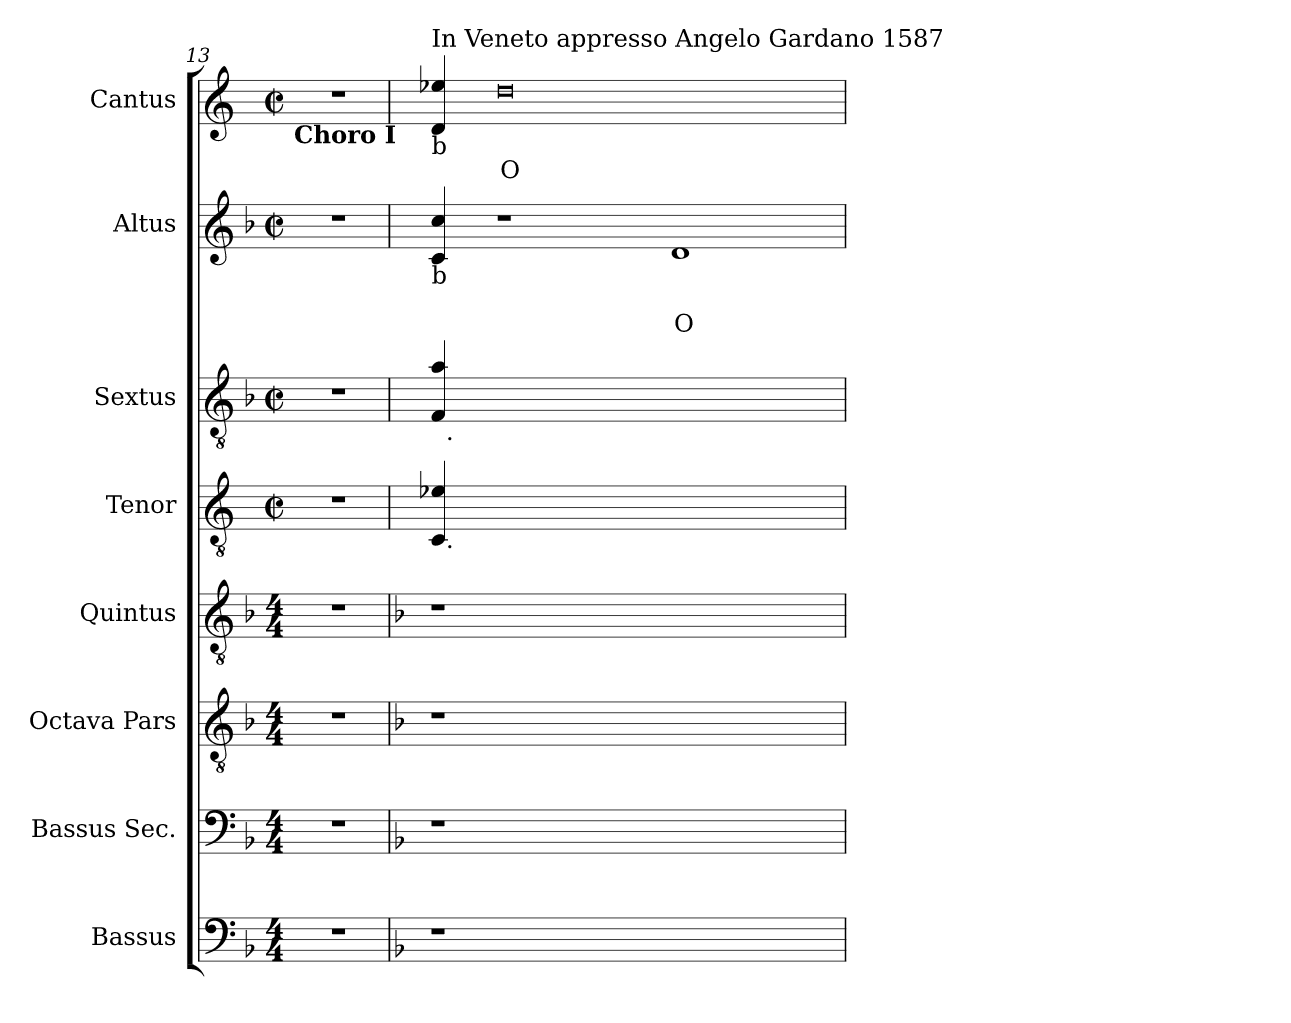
**kern	**kern	**kern	**kern	**kern	**kern	**kern	**text	**text	**kern	**text
*part8	*part7	*part6	*part5	*part4	*part3	*part2	*part2	*part2	*part1	*part1
*staff8	*staff7	*staff6	*staff5	*staff4	*staff3	*staff2	*staff2	*staff2	*staff1	*staff1
*I"Bassus	*I"Bassus Sec.	*I"Octava Pars	*I"Quintus	*I"Tenor	*I"Sextus	*I"Altus	*	*	*I"Cantus	*
*I'Bassus	*I'Bassus Sec.	*I'Octava Pars	*I'Quintus	*I'Tenor	*I'Sextus	*I'Altus	*	*	*I'Cantus	*
*clefF4	*clefF4	*clefGv2	*clefGv2	*clefGv2	*clefGv2	*clefG2	*	*	*clefG2	*
*	*	*	*	*ITrd-3c-5	*ITrd-3c-5	*ITrd-3c-5	*	*	*ITrd-3c-5	*
*k[b-]	*k[b-]	*k[b-]	*k[b-]	*k[b-]	*k[b-e-]	*k[b-e-]	*	*	*k[b-]	*
*F:	*F:	*F:	*F:	*F:	*B-:	*B-:	*	*	*F:	*
*M4/4	*M4/4	*M4/4	*M4/4	*M2/2	*M2/2	*M2/2	*	*	*M2/2	*
*	*	*	*	*met(c|)	*met(c|)	*met(c|)	*	*	*met(c|)	*
=13	=13	=13	=13	=13	=13	=13	=13	=13	=13	=13
!	!	!	!	!	!	!	!	!	!LO:TX:b:B:t=Choro I	!
1r	1r	1r	1r	1r	1r	1r	.	.	1r	.
!!LO:LB:g=z
=14	=14	=14	=14	=14	=14	=14	=14	=14	=14	=14
*	*	*	*	*	*k[b-]	*k[b-]	*	*	*	*
*	*	*	*	*	*F:	*F:	*	*	*	*
!	!	!	!	!	!	!	!	!	!LO:TX:a:t=In Veneto appresso Angelo Gardano 1587	!
!	!	!	!	!	!	!	!	!	!LO:TX:b:t=b	!
!	!	!	!	!	!	!LO:TX:b:t=b	!	!	!	!
!	!	!	!	!	!LO:TX:b:t=b	!	!	!	!	!
!	!	!	!	!	!LO:TX:a:t=P. Choro	!	!	!	!	!
!	!	!	!	!LO:TX:b:t=b	!	!	!	!	!	!
*	*	*	*	*^	*^	*	*	*	*	*
1r	1r	1r	1r	4F/ 4a-X/	32ryy	4B-/ 4dd/	32ryy	4f/ 4ff/	.	.	4g/ 4aa-X/	.
!	!	!	!	!	!	!	!LO:TX:b:t=.	!	!	!	!	!
!	!	!	!	!	!LO:TX:b:t=.	!	!	!	!	!	!	!
.	.	.	.	.	1ryy	.	1ryy	.	.	.	.	.
!	!	!	!	!	!	!	!	!	!	!	!	!LO:LY:b
.	.	.	.	0ryy	.	0ryy	.	1r	.	.	0gg	O
1ryy	1ryy	1ryy	1ryy	.	.	.	.	.	.	.	.	.
.	.	.	.	.	1ryy	.	1ryy	.	.	.	.	.
!	!	!	!	!	!	!	!	!	!	!LO:LY:b	!	!
.	.	.	.	.	.	.	.	[<1g	.	O	.	.
4ryy	4ryy	4ryy	4ryy	.	.	.	.	.	.	.	.	.
.	.	.	.	.	8..ryy	.	8..ryy	.	.	.	.	.
*	*	*	*	*v	*v	*	*	*	*	*	*	*
*	*	*	*	*	*v	*v	*	*	*	*	*
=	=	=	=	=	=	=	=	=	=	=
*-	*-	*-	*-	*-	*-	*-	*-	*-	*-	*-
